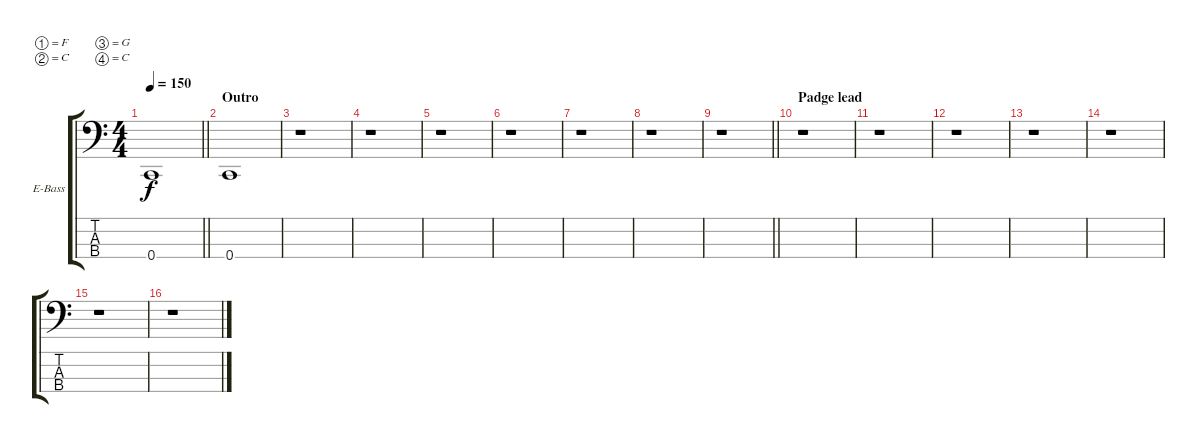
\bracketExtendMode groupsimilarinstruments
\firstSystemTrackNameOrientation horizontal
\otherSystemsTrackNameOrientation horizontal
\track ("Jay" "E-Bass") {solo instrument electricbassfinger}
\staff {score tabs}
\tuning (F2 C2 G1 C1)
\ts (4 4)
\tempo 150
\clef f4
\barLineRight lightlight
\ks c
0.4{t}.1{dy f} |
\section ("" "Outro")
0.4.1 |
r.1 |
r.1 |
r.1 |
r.1 |
r.1 |
r.1 |
\barLineRight lightlight
r.1 |
\section ("" "Padge lead")
r.1 |
r.1 |
r.1 |
r.1 |
r.1 |
r.1 |
r.1
